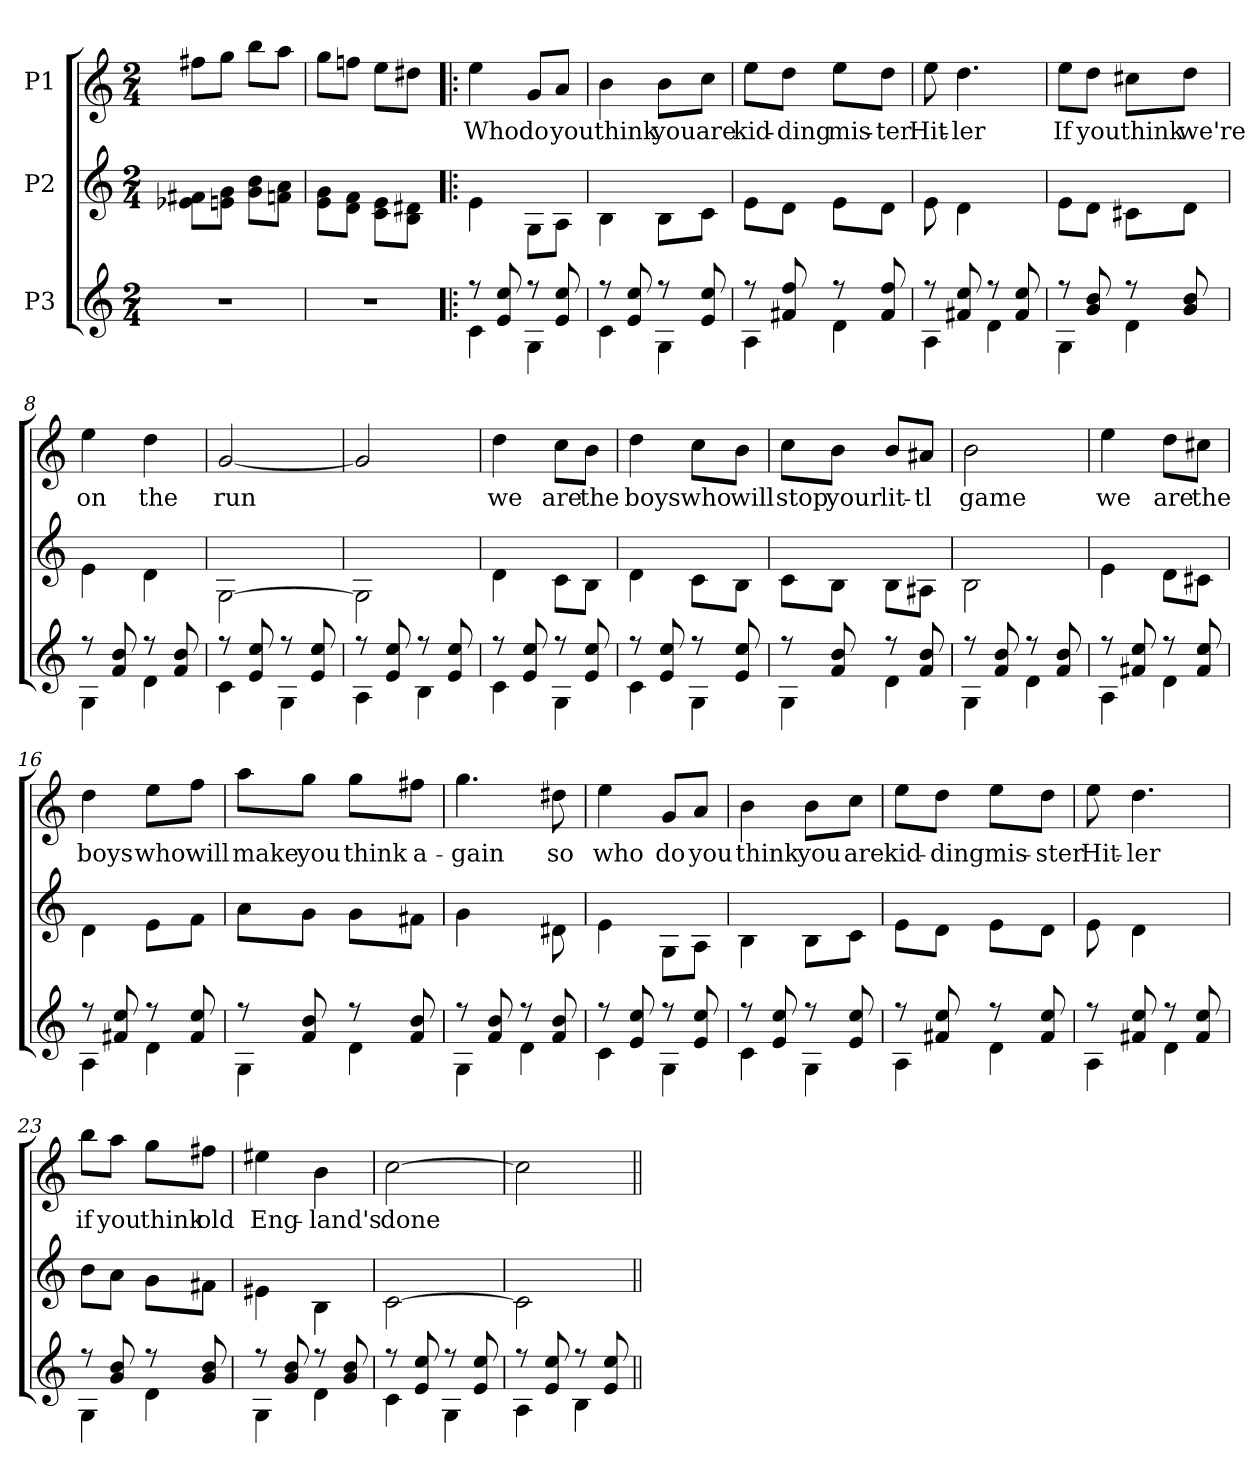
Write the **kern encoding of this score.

**kern	**kern	**kern	**text
*part3	*part2	*part1	*part1
*staff3	*staff2	*staff1	*staff1
*I"P3	*I"P2	*I"P1	*
*stria4	*stria4	*	*
*	*	*clefG2	*
*k[]	*k[]	*k[]	*
*M2/4	*M2/4	*M2/4	*
=1	=1	=1	=1
2r	8e-\ 8f#\L	8ff#X\L	.
.	8e\ 8g\J	8gg\J	.
.	8g\ 8b\L	8bb\L	.
.	8f\ 8a\J	8aa\J	.
=2	=2	=2	=2
2r	8e\ 8g\L	8gg\L	.
.	8d\ 8f\J	8ffn\J	.
.	8c\ 8e\L	8ee\L	.
.	8B\ 8d#\J	8dd#X\J	.
=3!|:	=3!|:	=3!|:	=3!|:
*^	*	*	*
!	!	!	!	!LO:LY:b
8r	4c\	4e\	4ee\	Who
8e/ 8cc/	.	.	.	.
!	!	!	!	!LO:LY:b
8r	4G\	8G\L	8g/L	do
!	!	!	!	!LO:LY:b
8e/ 8cc/	.	8A\J	8a/J	you
=4	=4	=4	=4	=4
!	!	!	!	!LO:LY:b
8r	4c\	4B\	4b\	think
8e/ 8cc/	.	.	.	.
!	!	!	!	!LO:LY:b
8r	4G\	8B\L	8b\L	you
!	!	!	!	!LO:LY:b
8e/ 8cc/	.	8c\J	8cc\J	are
=5	=5	=5	=5	=5
!	!	!	!	!LO:LY:b
8r	4A\	8e\L	8ee\L	kid-
!	!	!	!	!LO:LY:b
8f#/ 8dd/	.	8d\J	8dd\J	-ding
!	!	!	!	!LO:LY:b
8r	4d\	8e\L	8ee\L	mis-
!	!	!	!	!LO:LY:b
8f#/ 8dd/	.	8d\J	8dd\J	-ter
=6	=6	=6	=6	=6
!	!	!	!	!LO:LY:b
8r	4A\	8e\	8ee\	Hit-
!	!	!LO:N:vis=4	!	!LO:LY:b
8f#/ 8cc/	.	4.d\	4.dd\	-ler
8r	4d\	.	.	.
8f#/ 8cc/	.	.	.	.
!!LO:LB:g=z
=7	=7	=7	=7	=7
!	!	!	!	!LO:LY:b
8r	4G\	8e\L	8ee\L	If
!	!	!	!	!LO:LY:b
8g/ 8b/	.	8d\J	8dd\J	you
!	!	!	!	!LO:LY:b
8r	4d\	8c#\L	8cc#X\L	think
!	!	!	!	!LO:LY:b
8g/ 8b/	.	8d\J	8dd\J	we're
=8	=8	=8	=8	=8
!	!	!	!	!LO:LY:b
8r	4G\	4e\	4ee\	on
8f/ 8b/	.	.	.	.
!	!	!	!	!LO:LY:b
8r	4d\	4d\	4dd\	the
8f/ 8b/	.	.	.	.
=9	=9	=9	=9	=9
!	!	!	!	!LO:LY:b
8r	4c\	[2G\	[2g/	run
8e/ 8cc/	.	.	.	.
8r	4G\	.	.	.
8e/ 8cc/	.	.	.	.
=10	=10	=10	=10	=10
8r	4A\	2G\]	2g/]	.
8e/ 8cc/	.	.	.	.
8r	4B\	.	.	.
8e/ 8cc/	.	.	.	.
=11	=11	=11	=11	=11
!	!	!	!	!LO:LY:b
8r	4c\	4d\	4dd\	we
8e/ 8cc/	.	.	.	.
!	!	!	!	!LO:LY:b
8r	4G\	8c\L	8cc\L	are
!	!	!	!	!LO:LY:b
8e/ 8cc/	.	8B\J	8b\J	the
=12	=12	=12	=12	=12
!	!	!	!	!LO:LY:b
8r	4c\	4d\	4dd\	boys
8e/ 8cc/	.	.	.	.
!	!	!	!	!LO:LY:b
8r	4G\	8c\L	8cc\L	who
!	!	!	!	!LO:LY:b
8e/ 8cc/	.	8B\J	8b\J	will
=13	=13	=13	=13	=13
!	!	!	!	!LO:LY:b
8r	4G\	8c\L	8cc\L	stop
!	!	!	!	!LO:LY:b
8f/ 8b/	.	8B\J	8b\J	your
!	!	!	!	!LO:LY:b
8r	4d\	8B\L	8b/L	lit-
!	!	!	!	!LO:LY:b
8f/ 8b/	.	8A#\J	8a#X/J	-tl
!!LO:LB:g=z
=14	=14	=14	=14	=14
!	!	!	!	!LO:LY:b
8r	4G\	2B\	2b\	game
8f/ 8b/	.	.	.	.
8r	4d\	.	.	.
8f/ 8b/	.	.	.	.
=15	=15	=15	=15	=15
!	!	!	!	!LO:LY:b
8r	4A\	4e\	4ee\	we
8f#/ 8cc/	.	.	.	.
!	!	!	!	!LO:LY:b
8r	4d\	8d\L	8dd\L	are
!	!	!	!	!LO:LY:b
8f#/ 8cc/	.	8c#\J	8cc#X\J	the
=16	=16	=16	=16	=16
!	!	!	!	!LO:LY:b
8r	4A\	4d\	4dd\	boys
8f#/ 8cc/	.	.	.	.
!	!	!	!	!LO:LY:b
8r	4d\	8e\L	8ee\L	who
!	!	!	!	!LO:LY:b
8f#/ 8cc/	.	8f\J	8ff\J	will
=17	=17	=17	=17	=17
!	!	!	!	!LO:LY:b
8r	4G\	8a\L	8aa\L	make
!	!	!	!	!LO:LY:b
8f/ 8b/	.	8g\J	8gg\J	you
!	!	!	!	!LO:LY:b
8r	4d\	8g\L	8gg\L	think
!	!	!	!	!LO:LY:b
8f/ 8b/	.	8f#\J	8ff#X\J	a-
=18	=18	=18	=18	=18
!	!	!LO:N:vis=4	!	!LO:LY:b
8r	4G\	4.g\	4.gg\	-gain
8f/ 8b/	.	.	.	.
8r	4d\	.	.	.
!	!	!	!	!LO:LY:b
8f/ 8b/	.	8d#\	8dd#X\	so
=19	=19	=19	=19	=19
!	!	!	!	!LO:LY:b
8r	4c\	4e\	4ee\	who
8e/ 8cc/	.	.	.	.
!	!	!	!	!LO:LY:b
8r	4G\	8G\L	8g/L	do
!	!	!	!	!LO:LY:b
8e/ 8cc/	.	8A\J	8a/J	you
=20	=20	=20	=20	=20
!	!	!	!	!LO:LY:b
8r	4c\	4B\	4b\	think
8e/ 8cc/	.	.	.	.
!	!	!	!	!LO:LY:b
8r	4G\	8B\L	8b\L	you
!	!	!	!	!LO:LY:b
8e/ 8cc/	.	8c\J	8cc\J	are
!!LO:PB:g=z
=21	=21	=21	=21	=21
!	!	!	!	!LO:LY:b
8r	4A\	8e\L	8ee\L	kid-
!	!	!	!	!LO:LY:b
8f#/ 8cc/	.	8d\J	8dd\J	-ding
!	!	!	!	!LO:LY:b
8r	4d\	8e\L	8ee\L	mis-
!	!	!	!	!LO:LY:b
8f#/ 8cc/	.	8d\J	8dd\J	-ster
=22	=22	=22	=22	=22
!	!	!	!	!LO:LY:b
8r	4A\	8e\	8ee\	Hit-
!	!	!LO:N:vis=4	!	!LO:LY:b
8f#/ 8cc/	.	4.d\	4.dd\	-ler
8r	4d\	.	.	.
8f#/ 8cc/	.	.	.	.
=23	=23	=23	=23	=23
!	!	!	!	!LO:LY:b
8r	4G\	8b\L	8bb\L	if
!	!	!	!	!LO:LY:b
8g/ 8b/	.	8a\J	8aa\J	you
!	!	!	!	!LO:LY:b
8r	4d\	8g\L	8gg\L	think
!	!	!	!	!LO:LY:b
8g/ 8b/	.	8f#\J	8ff#X\J	old
=24	=24	=24	=24	=24
!	!	!	!	!LO:LY:b
8r	4G\	4e#\	4ee#X\	Eng-
8g/ 8b/	.	.	.	.
!	!	!	!	!LO:LY:b
8r	4d\	4B\	4b\	-land's
8g/ 8b/	.	.	.	.
=25	=25	=25	=25	=25
!	!	!	!	!LO:LY:b
8r	4c\	[2c\	[2cc\	done
8e/ 8cc/	.	.	.	.
8r	4G\	.	.	.
8e/ 8cc/	.	.	.	.
=26	=26	=26	=26	=26
8r	4A\	2c\]	2cc\]	.
8e/ 8cc/	.	.	.	.
8r	4B\	.	.	.
8e/ 8cc/	.	.	.	.
*v	*v	*	*	*
=||	=||	=||	=||
*-	*-	*-	*-
